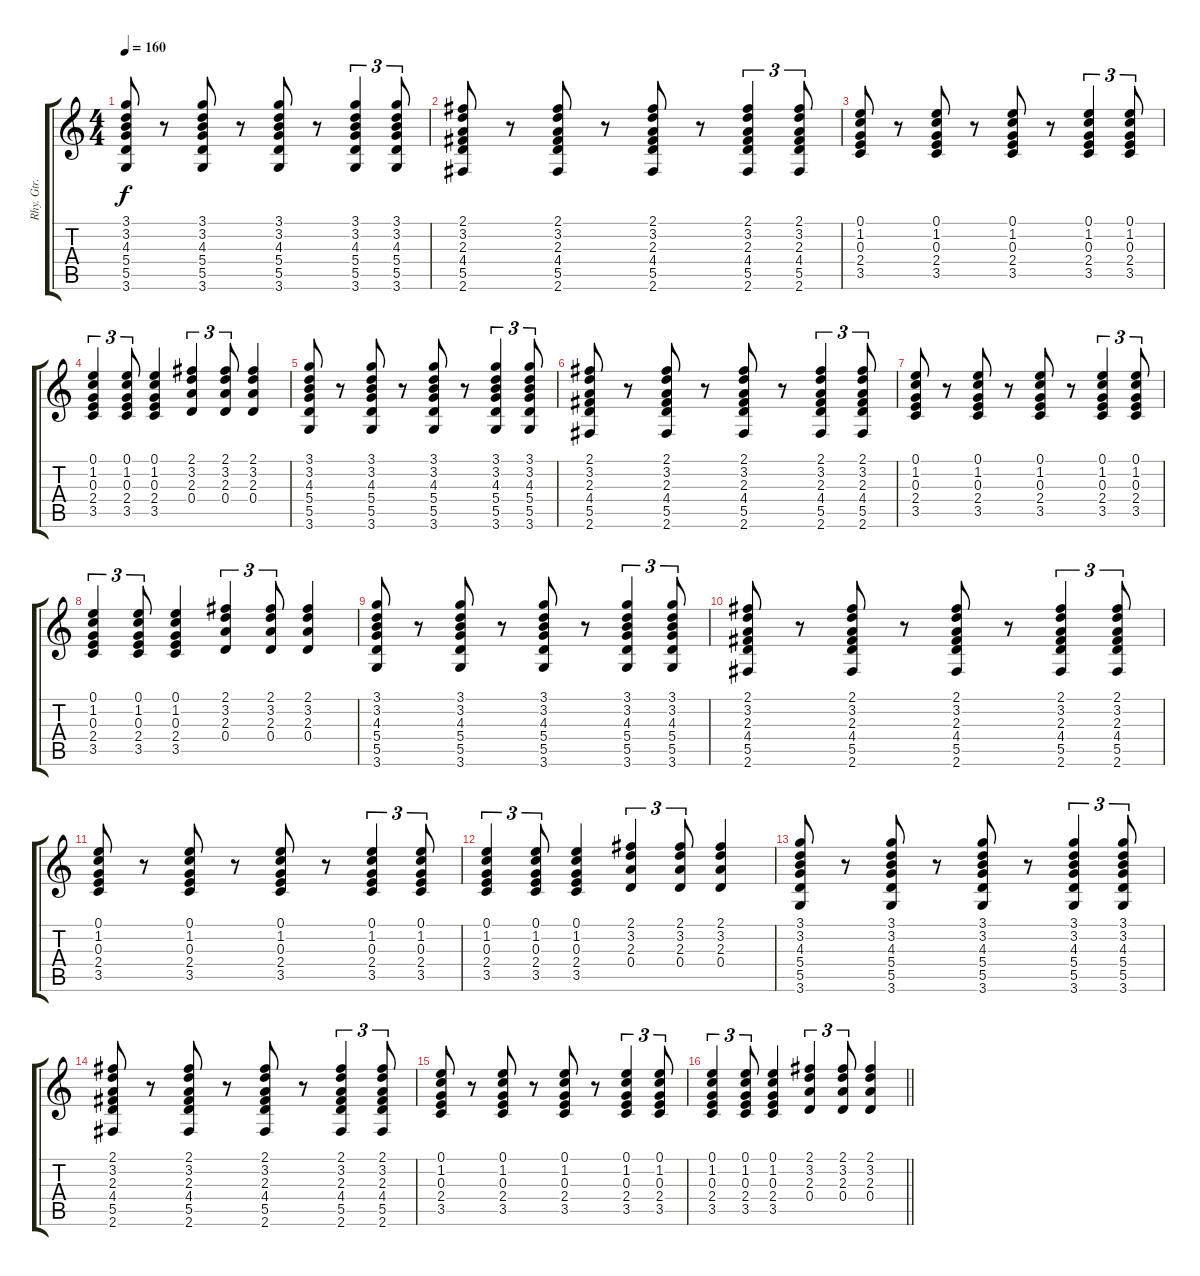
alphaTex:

\track ("Rhy. Gtr. 2" "Rhy. Gtr. ") {instrument acousticguitarsteel}
\staff {score tabs}
\tuning (E4 B3 G3 D3 A2 E2) {hide}
\ts (4 4)
\tempo 160
\clef g2
\ks c
(3.1 3.2 4.3 5.4 5.5 3.6).8{dy f} r.8 (3.1 3.2 4.3 5.4 5.5 3.6).8 r.8 (3.1 3.2 4.3 5.4 5.5 3.6).8 r.8 (3.1 3.2 4.3 5.4 5.5 3.6).4{tu (3 2)} (3.1 3.2 4.3 5.4 5.5 3.6).8{tu (3 2)} |
(2.1 3.2 2.3 4.4 5.5 2.6).8 r.8 (2.1 3.2 2.3 4.4 5.5 2.6).8 r.8 (2.1 3.2 2.3 4.4 5.5 2.6).8 r.8 (2.1 3.2 2.3 4.4 5.5 2.6).4{tu (3 2)} (2.1 3.2 2.3 4.4 5.5 2.6).8{tu (3 2)} |
(0.1 1.2 0.3 2.4 3.5).8 r.8 (0.1 1.2 0.3 2.4 3.5).8 r.8 (0.1 1.2 0.3 2.4 3.5).8 r.8 (0.1 1.2 0.3 2.4 3.5).4{tu (3 2)} (0.1 1.2 0.3 2.4 3.5).8{tu (3 2)} |
(0.1 1.2 0.3 2.4 3.5).4{tu (3 2)} (0.1 1.2 0.3 2.4 3.5).8{tu (3 2)} (0.1 1.2 0.3 2.4 3.5).4 (2.1 3.2 2.3 0.4).4{tu (3 2)} (2.1 3.2 2.3 0.4).8{tu (3 2)} (2.1 3.2 2.3 0.4).4 |
(3.1 3.2 4.3 5.4 5.5 3.6).8 r.8 (3.1 3.2 4.3 5.4 5.5 3.6).8 r.8 (3.1 3.2 4.3 5.4 5.5 3.6).8 r.8 (3.1 3.2 4.3 5.4 5.5 3.6).4{tu (3 2)} (3.1 3.2 4.3 5.4 5.5 3.6).8{tu (3 2)} |
(2.1 3.2 2.3 4.4 5.5 2.6).8 r.8 (2.1 3.2 2.3 4.4 5.5 2.6).8 r.8 (2.1 3.2 2.3 4.4 5.5 2.6).8 r.8 (2.1 3.2 2.3 4.4 5.5 2.6).4{tu (3 2)} (2.1 3.2 2.3 4.4 5.5 2.6).8{tu (3 2)} |
(0.1 1.2 0.3 2.4 3.5).8 r.8 (0.1 1.2 0.3 2.4 3.5).8 r.8 (0.1 1.2 0.3 2.4 3.5).8 r.8 (0.1 1.2 0.3 2.4 3.5).4{tu (3 2)} (0.1 1.2 0.3 2.4 3.5).8{tu (3 2)} |
(0.1 1.2 0.3 2.4 3.5).4{tu (3 2)} (0.1 1.2 0.3 2.4 3.5).8{tu (3 2)} (0.1 1.2 0.3 2.4 3.5).4 (2.1 3.2 2.3 0.4).4{tu (3 2)} (2.1 3.2 2.3 0.4).8{tu (3 2)} (2.1 3.2 2.3 0.4).4 |
(3.1 3.2 4.3 5.4 5.5 3.6).8 r.8 (3.1 3.2 4.3 5.4 5.5 3.6).8 r.8 (3.1 3.2 4.3 5.4 5.5 3.6).8 r.8 (3.1 3.2 4.3 5.4 5.5 3.6).4{tu (3 2)} (3.1 3.2 4.3 5.4 5.5 3.6).8{tu (3 2)} |
(2.1 3.2 2.3 4.4 5.5 2.6).8 r.8 (2.1 3.2 2.3 4.4 5.5 2.6).8 r.8 (2.1 3.2 2.3 4.4 5.5 2.6).8 r.8 (2.1 3.2 2.3 4.4 5.5 2.6).4{tu (3 2)} (2.1 3.2 2.3 4.4 5.5 2.6).8{tu (3 2)} |
(0.1 1.2 0.3 2.4 3.5).8 r.8 (0.1 1.2 0.3 2.4 3.5).8 r.8 (0.1 1.2 0.3 2.4 3.5).8 r.8 (0.1 1.2 0.3 2.4 3.5).4{tu (3 2)} (0.1 1.2 0.3 2.4 3.5).8{tu (3 2)} |
(0.1 1.2 0.3 2.4 3.5).4{tu (3 2)} (0.1 1.2 0.3 2.4 3.5).8{tu (3 2)} (0.1 1.2 0.3 2.4 3.5).4 (2.1 3.2 2.3 0.4).4{tu (3 2)} (2.1 3.2 2.3 0.4).8{tu (3 2)} (2.1 3.2 2.3 0.4).4 |
(3.1 3.2 4.3 5.4 5.5 3.6).8 r.8 (3.1 3.2 4.3 5.4 5.5 3.6).8 r.8 (3.1 3.2 4.3 5.4 5.5 3.6).8 r.8 (3.1 3.2 4.3 5.4 5.5 3.6).4{tu (3 2)} (3.1 3.2 4.3 5.4 5.5 3.6).8{tu (3 2)} |
(2.1 3.2 2.3 4.4 5.5 2.6).8 r.8 (2.1 3.2 2.3 4.4 5.5 2.6).8 r.8 (2.1 3.2 2.3 4.4 5.5 2.6).8 r.8 (2.1 3.2 2.3 4.4 5.5 2.6).4{tu (3 2)} (2.1 3.2 2.3 4.4 5.5 2.6).8{tu (3 2)} |
(0.1 1.2 0.3 2.4 3.5).8 r.8 (0.1 1.2 0.3 2.4 3.5).8 r.8 (0.1 1.2 0.3 2.4 3.5).8 r.8 (0.1 1.2 0.3 2.4 3.5).4{tu (3 2)} (0.1 1.2 0.3 2.4 3.5).8{tu (3 2)} |
\barLineRight lightlight
(0.1 1.2 0.3 2.4 3.5).4{tu (3 2)} (0.1 1.2 0.3 2.4 3.5).8{tu (3 2)} (0.1 1.2 0.3 2.4 3.5).4 (2.1 3.2 2.3 0.4).4{tu (3 2)} (2.1 3.2 2.3 0.4).8{tu (3 2)} (2.1 3.2 2.3 0.4).4
